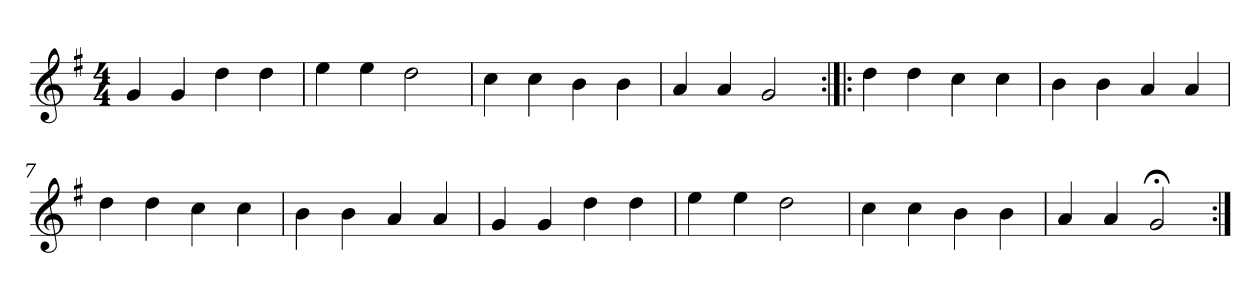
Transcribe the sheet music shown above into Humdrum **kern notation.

**kern
*part1
*staff1
*clefG2
*k[f#]
*G:
*M4/4
*MM120
=1
4g
4g
4dd
4dd
=2
4ee
4ee
2dd
=3
4cc
4cc
4b
4b
=4
4a
4a
2g
=5:|!|:
4dd
4dd
4cc
4cc
=6
4b
4b
4a
4a
=7
4dd
4dd
4cc
4cc
=8
4b
4b
4a
4a
=9
4g
4g
4dd
4dd
=10
4ee
4ee
2dd
=11
4cc
4cc
4b
4b
=12
4a
4a
2g;<
=:|!
*-
